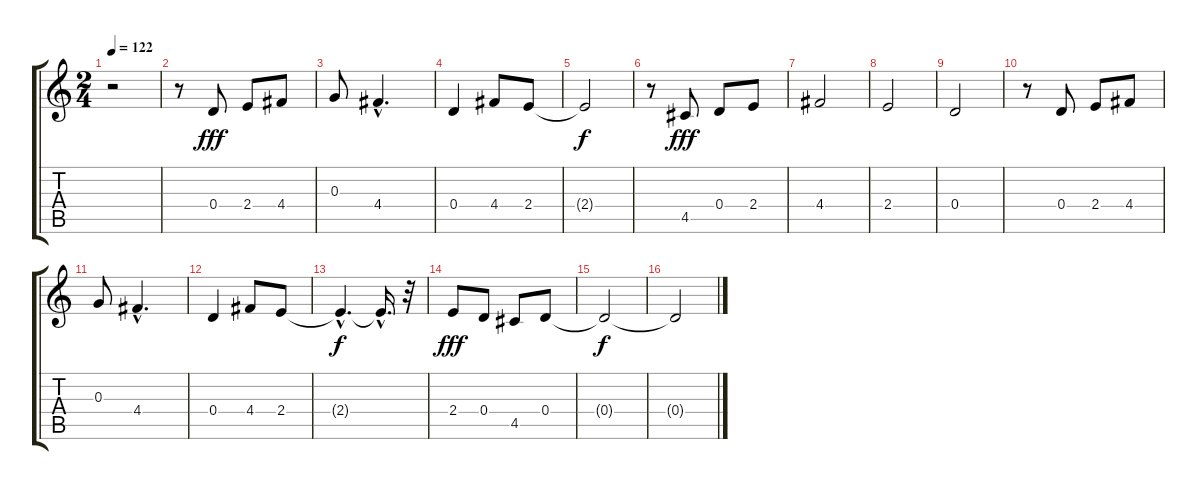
\track "" {instrument electricguitarclean}
\staff {score tabs}
\tuning (E4 B3 G3 D3 A2 E2) {hide}
\ts (2 4)
\tempo 122
\clef g2
\ks c
r.2{dy f} |
r.8 0.4.8{dy fff} 2.4.8 4.4.8 |
0.3.8 4.4{hac}.4{d} |
0.4.4 4.4.8 2.4.8 |
2.4{t}.2{dy f} |
r.8 4.5.8{dy fff} 0.4.8 2.4.8 |
4.4.2 |
2.4.2 |
0.4.2 |
r.8 0.4.8 2.4.8 4.4.8 |
0.3.8 4.4{hac}.4{d} |
0.4.4 4.4.8 2.4.8 |
2.4{hac t}.4{d dy f} 2.4{hac t}.16{d} r.32 |
2.4.8{dy fff} 0.4.8 4.5.8 0.4.8 |
0.4{t}.2{dy f} |
0.4{t}.2
